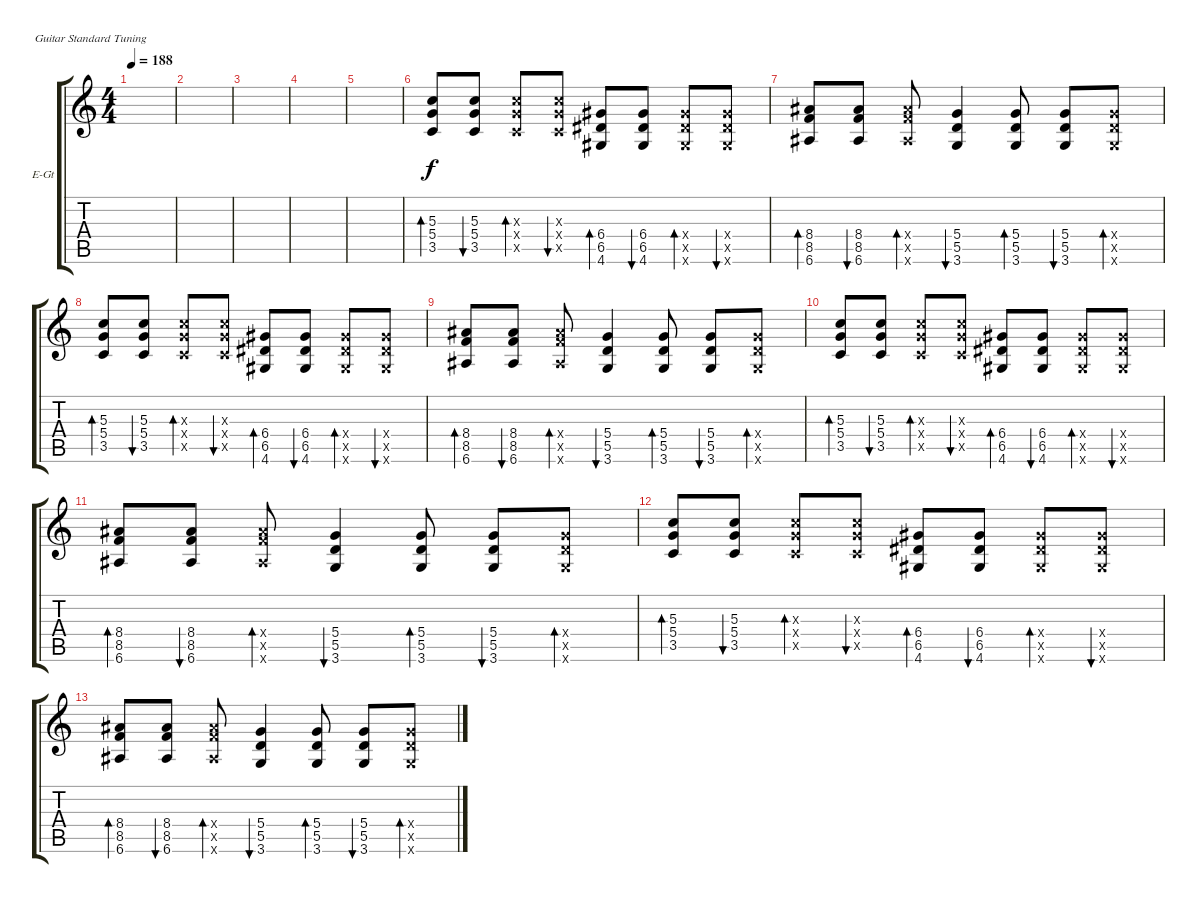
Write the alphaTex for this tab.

\defaultSystemsLayout 4
\bracketExtendMode groupsimilarinstruments
\firstSystemTrackNameOrientation horizontal
\otherSystemsTrackNameOrientation horizontal
\track ("Noize MC" "E-Gt") {instrument electricguitarclean}
\staff {score tabs}
\tuning (E4 B3 G3 D3 A2 E2)
\ts (4 4)
\tempo 188
\clef g2
\ks c
|
|
|
|
|
(3.5 5.4 5.3).8{bd 37} (3.5 5.3 5.4).8{bu 31} (3.5{x} 5.3{x} 5.4{x}).8{bd 37} (3.5{x} 5.3{x} 5.4{x}).8{bu 32} (4.6 6.5 6.4).8{bd 37} (4.6 6.4 6.5).8{bu 33} (4.6{x} 6.4{x} 6.5{x}).8{bd 37} (4.6{x} 6.4{x} 6.5{x}).8{bu 34} |
(6.6 8.5 8.4).8{bd 37} (6.6 8.4 8.5).8{bu 35} (6.6{x} 8.4{x} 8.5{x}).8{bd 37} (3.6 5.5 5.4).4{bu 36} (3.6 5.5 5.4).8{bd 37} (3.6 5.5 5.4).8{bu 37} (3.6{x} 5.5{x} 5.4{x}).8{bd 37} |
(3.5 5.4 5.3).8{bd 37} (3.5 5.3 5.4).8{bu 31} (3.5{x} 5.3{x} 5.4{x}).8{bd 37} (3.5{x} 5.3{x} 5.4{x}).8{bu 32} (4.6 6.5 6.4).8{bd 37} (4.6 6.4 6.5).8{bu 33} (4.6{x} 6.4{x} 6.5{x}).8{bd 37} (4.6{x} 6.4{x} 6.5{x}).8{bu 34} |
(6.6 8.5 8.4).8{bd 37} (6.6 8.4 8.5).8{bu 35} (6.6{x} 8.4{x} 8.5{x}).8{bd 37} (3.6 5.5 5.4).4{bu 36} (3.6 5.5 5.4).8{bd 37} (3.6 5.5 5.4).8{bu 37} (3.6{x} 5.5{x} 5.4{x}).8{bd 37} |
(3.5 5.4 5.3).8{bd 37} (3.5 5.3 5.4).8{bu 31} (3.5{x} 5.3{x} 5.4{x}).8{bd 37} (3.5{x} 5.3{x} 5.4{x}).8{bu 32} (4.6 6.5 6.4).8{bd 37} (4.6 6.4 6.5).8{bu 33} (4.6{x} 6.4{x} 6.5{x}).8{bd 37} (4.6{x} 6.4{x} 6.5{x}).8{bu 34} |
(6.6 8.5 8.4).8{bd 37} (6.6 8.4 8.5).8{bu 35} (6.6{x} 8.4{x} 8.5{x}).8{bd 37} (3.6 5.5 5.4).4{bu 36} (3.6 5.5 5.4).8{bd 37} (3.6 5.5 5.4).8{bu 37} (3.6{x} 5.5{x} 5.4{x}).8{bd 37} |
(3.5 5.4 5.3).8{bd 37} (3.5 5.3 5.4).8{bu 31} (3.5{x} 5.3{x} 5.4{x}).8{bd 37} (3.5{x} 5.3{x} 5.4{x}).8{bu 32} (4.6 6.5 6.4).8{bd 37} (4.6 6.4 6.5).8{bu 33} (4.6{x} 6.4{x} 6.5{x}).8{bd 37} (4.6{x} 6.4{x} 6.5{x}).8{bu 34} |
(6.6 8.5 8.4).8{bd 37} (6.6 8.4 8.5).8{bu 35} (6.6{x} 8.4{x} 8.5{x}).8{bd 37} (3.6 5.5 5.4).4{bu 36} (3.6 5.5 5.4).8{bd 37} (3.6 5.5 5.4).8{bu 37} (3.6{x} 5.5{x} 5.4{x}).8{bd 37}
